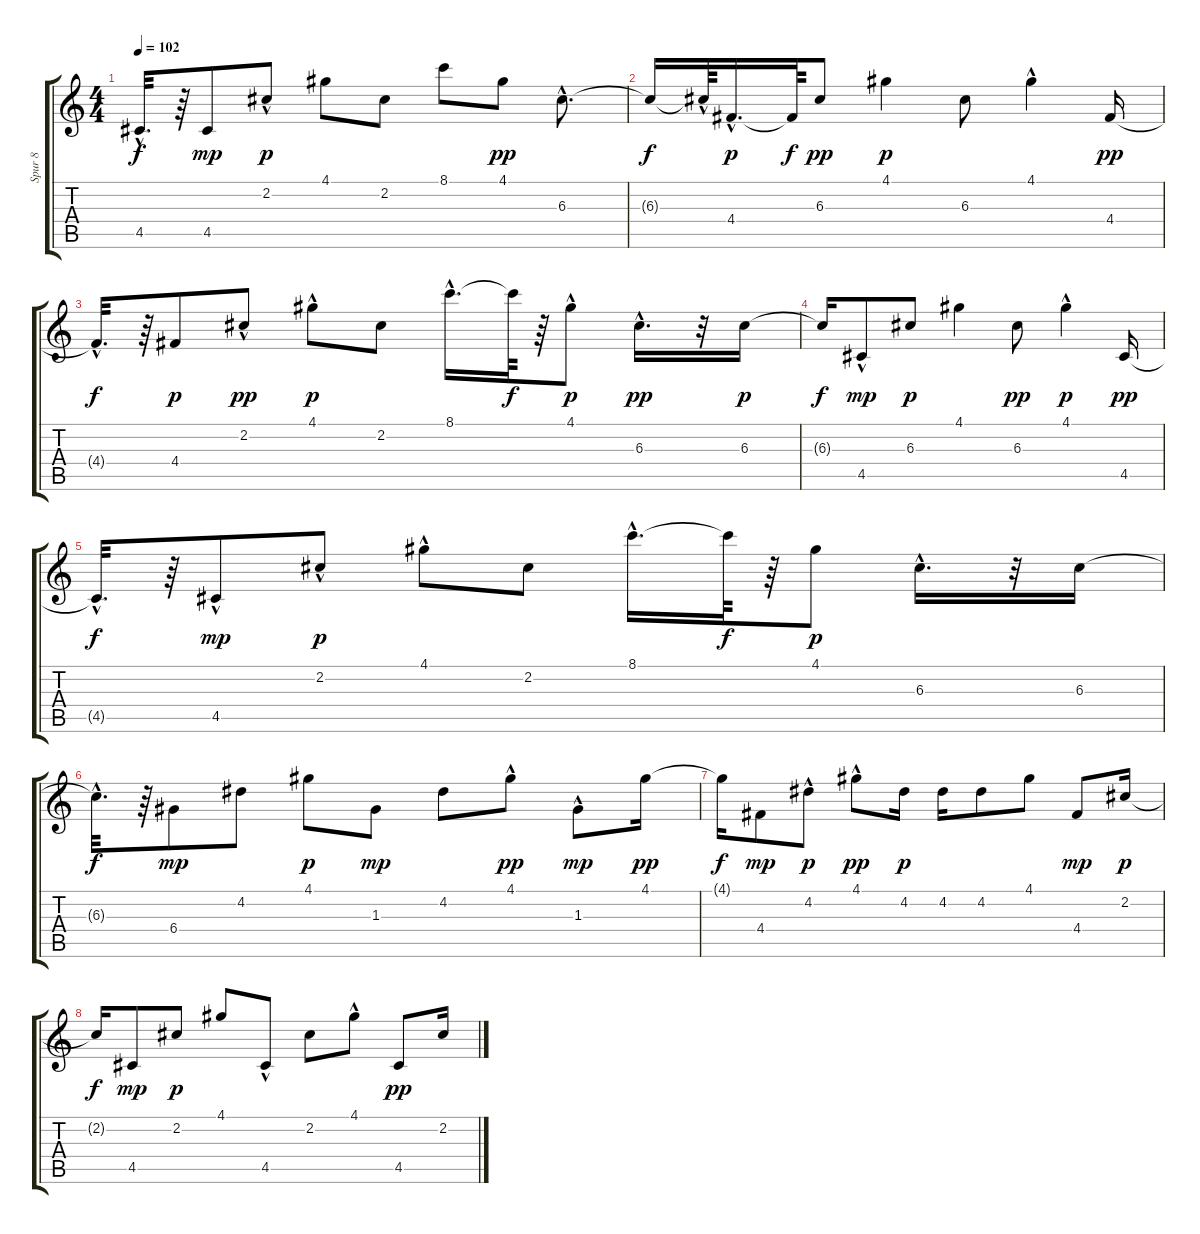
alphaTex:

\track ("Spur 8" "Spur 8") {instrument electricguitarclean}
\staff {score tabs}
\tuning (E4 B3 G3 D3 A2 E2) {hide}
\ts (4 4)
\tempo 102
\clef g2
\ks c
4.5{hac t}.32{d dy f} r.64 4.5.8{dy mp} 2.2{hac}.8{dy p} 4.1.8 2.2.8 8.1.8 4.1.8{dy pp} 6.3{hac}.8{d} |
6.3{t}.16{dy f} 6.3{hac t}.64 4.4{hac}.16{d dy p} 4.4{t}.64{dy f} 6.3.8{dy pp} 4.1.4{dy p} 6.3.8 4.1{hac}.4 4.4.16{dy pp} |
4.4{hac t}.32{d dy f} r.64 4.4.8{dy p} 2.2{hac}.8{dy pp} 4.1{hac}.8{dy p} 2.2.8 8.1{hac}.16{d} 8.1{t}.64{dy f} r.64 4.1{hac}.8{dy p} 6.3{hac}.16{d dy pp} r.32 6.3.16{dy p} |
6.3{t}.16{dy f} 4.5{hac}.8{dy mp} 6.3.8{dy p} 4.1.4 6.3.8{dy pp} 4.1{hac}.4{dy p} 4.5.16{dy pp} |
4.5{hac t}.32{d dy f} r.64 4.5{hac}.8{dy mp} 2.2{hac}.8{dy p} 4.1{hac}.8 2.2.8 8.1{hac}.16{d} 8.1{t}.64{dy f} r.64 4.1.8{dy p} 6.3{hac}.16{d} r.32 6.3.16 |
6.3{hac t}.32{d dy f} r.64 6.4.8{dy mp} 4.2.8 4.1.8{dy p} 1.3.8{dy mp} 4.2.8 4.1{hac}.8{dy pp} 1.3{hac}.8{dy mp} 4.1.16{dy pp} |
4.1{t}.16{dy f} 4.4.8{dy mp} 4.2{hac}.8{dy p} 4.1{hac}.8{dy pp} 4.2.16{dy p} 4.2.16 4.2.8 4.1.8 4.4.8{dy mp} 2.2.16{dy p} |
2.2{t}.16{dy f} 4.5.8{dy mp} 2.2.8{dy p} 4.1.8 4.5{hac}.8 2.2.8 4.1{hac}.8 4.5.8{dy pp} 2.2.16
